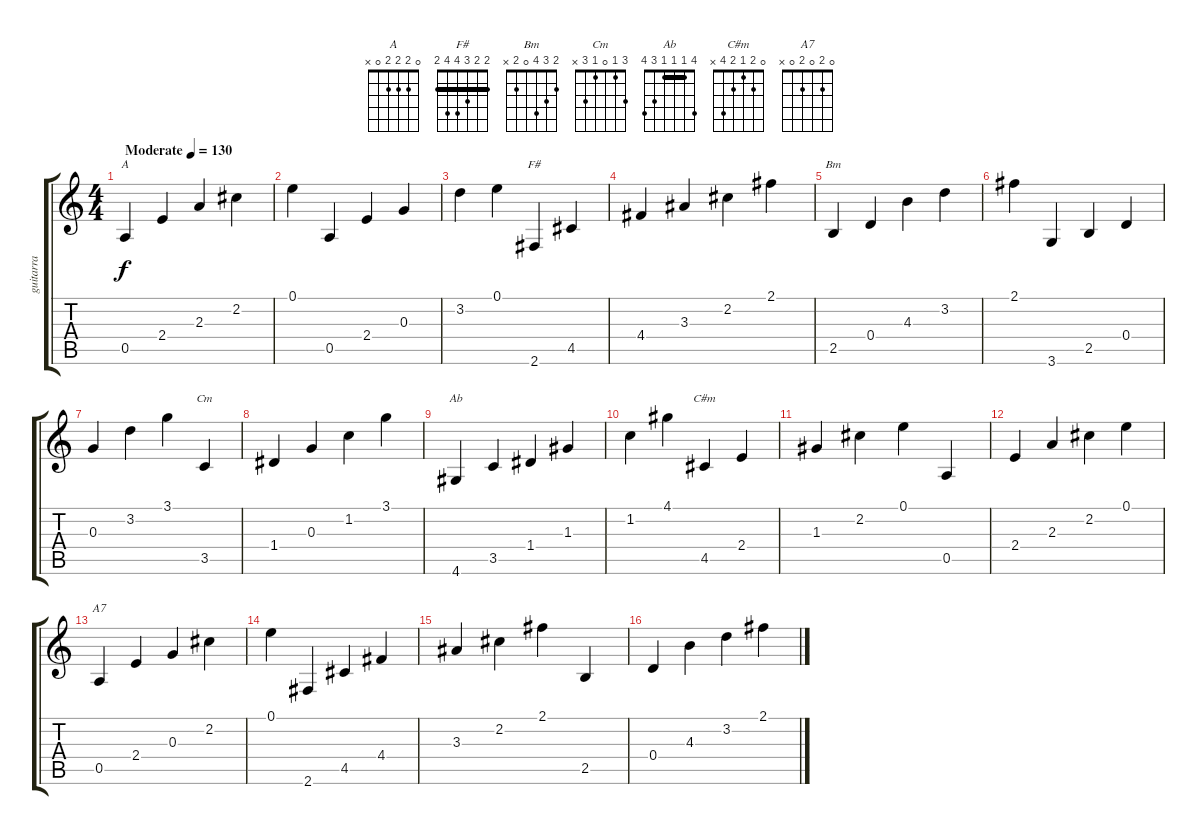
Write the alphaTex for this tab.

\track ("guitarra" "guitarra") {instrument acousticguitarsteel}
\staff {score tabs}
\tuning (E4 B3 G3 D3 A2 E2) {hide}
\chord ("A" 0 2 2 2 0 x)
\chord ("F#" 2 2 3 4 4 2) {barre 2}
\chord ("Bm" 2 3 4 0 2 x)
\chord ("Cm" 3 1 0 1 3 x)
\chord ("Ab" 4 1 1 1 3 4) {barre 1}
\chord ("C#m" 0 2 1 2 4 x)
\chord ("A7" 0 2 0 2 0 x)
\ts (4 4)
\tempo (130 "Moderate")
\clef g2
\ks c
0.5.4{ch "A" dy f instrument acousticguitarsteel} 2.4.4 2.3.4 2.2.4 |
0.1.4 0.5.4 2.4.4 0.3.4 |
3.2.4 0.1.4 2.6.4{ch "F#"} 4.5.4 |
4.4.4 3.3.4 2.2.4 2.1.4 |
2.5.4{ch "Bm"} 0.4.4 4.3.4 3.2.4 |
2.1.4 3.6.4 2.5.4 0.4.4 |
0.3.4 3.2.4 3.1.4 3.5.4{ch "Cm"} |
1.4.4 0.3.4 1.2.4 3.1.4 |
4.6.4{ch "Ab"} 3.5.4 1.4.4 1.3.4 |
1.2.4 4.1.4 4.5.4{ch "C#m"} 2.4.4 |
1.3.4 2.2.4 0.1.4 0.5.4 |
2.4.4 2.3.4 2.2.4 0.1.4 |
0.5.4{ch "A7"} 2.4.4 0.3.4 2.2.4 |
0.1.4 2.6.4 4.5.4 4.4.4 |
3.3.4 2.2.4 2.1.4 2.5.4 |
0.4.4 4.3.4 3.2.4 2.1.4
